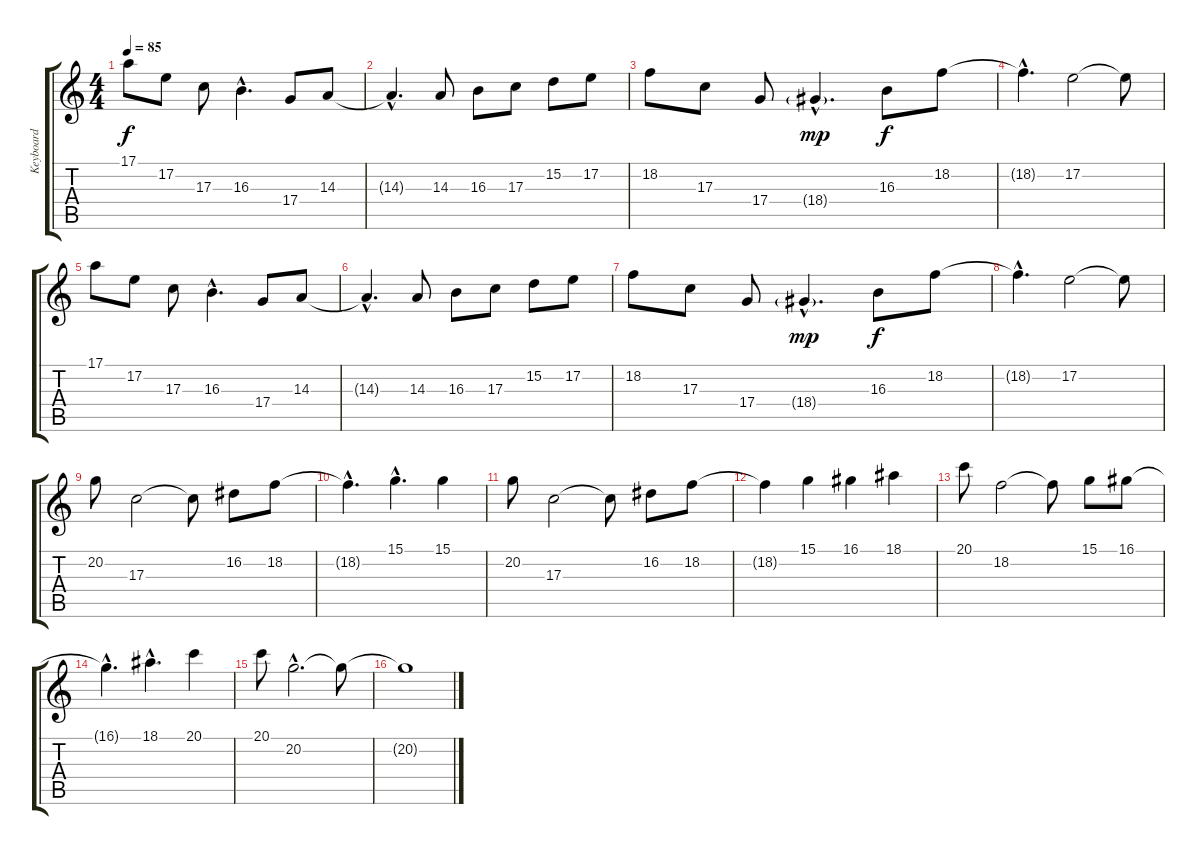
\track ("Keyboard" "Keyboard") {instrument lead1square}
\staff {score tabs}
\tuning (E4 B3 G3 D3 A2 E2) {hide}
\ts (4 4)
\tempo 85
\clef g2
\ks c
17.1.8{dy f} 17.2.8 17.3.8 16.3{hac}.4{d} 17.4.8 14.3.8 |
14.3{hac t}.4{d} 14.3.8 16.3.8 17.3.8 15.2.8 17.2.8 |
18.2.8 17.3.8 17.4.8 18.4{g hac}.4{d dy mp} 16.3.8{dy f} 18.2.8 |
18.2{hac t}.4{d} 17.2.2 17.2{t}.8 |
17.1.8 17.2.8 17.3.8 16.3{hac}.4{d} 17.4.8 14.3.8 |
14.3{hac t}.4{d} 14.3.8 16.3.8 17.3.8 15.2.8 17.2.8 |
18.2.8 17.3.8 17.4.8 18.4{g hac}.4{d dy mp} 16.3.8{dy f} 18.2.8 |
18.2{hac t}.4{d} 17.2.2 17.2{t}.8 |
20.2.8 17.3.2 17.3{t}.8 16.2.8 18.2.8 |
18.2{hac t}.4{d} 15.1{hac}.4{d} 15.1.4 |
20.2.8 17.3.2 17.3{t}.8 16.2.8 18.2.8 |
18.2{t}.4 15.1.4 16.1.4 18.1.4 |
20.1.8 18.2.2 18.2{t}.8 15.1.8 16.1.8 |
16.1{hac t}.4{d} 18.1{hac}.4{d} 20.1.4 |
20.1.8 20.2{hac}.2{d} 20.2{t}.8 |
20.2{t}.1
